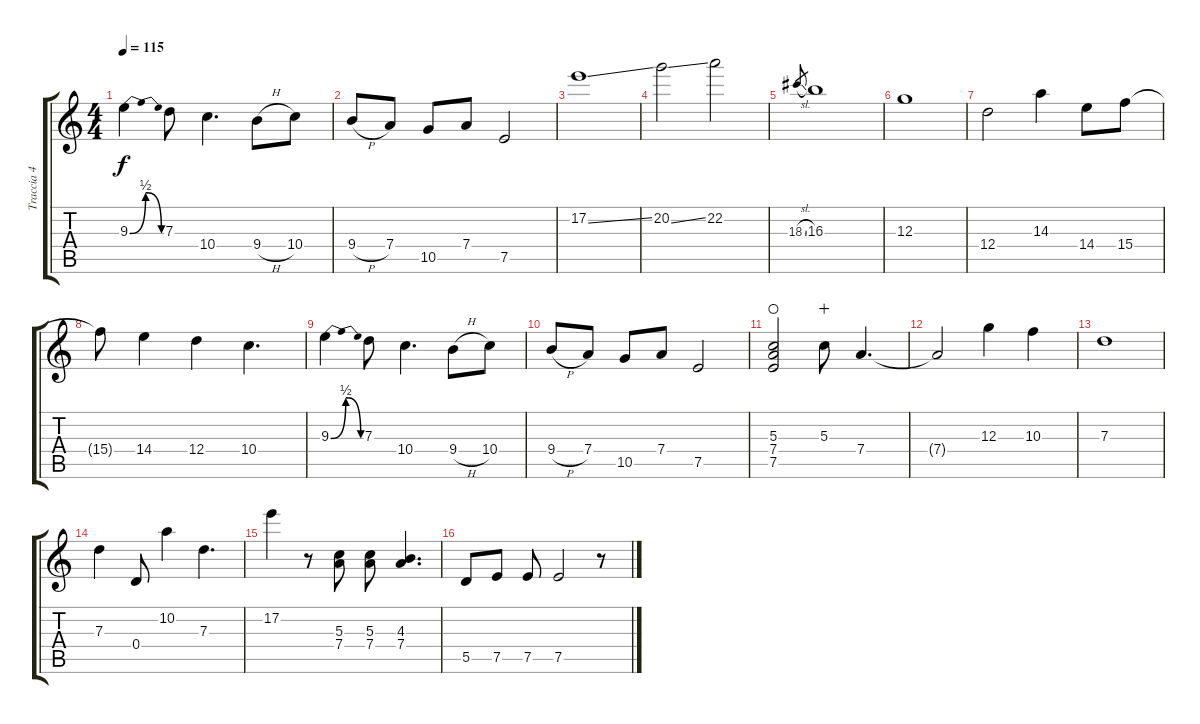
\track ("Traccia 4" "Traccia 4") {instrument overdrivenguitar}
\staff {score tabs}
\tuning (E4 B3 G3 D3 A2 E2) {hide}
\ts (4 4)
\tempo 115
\clef g2
\ks c
9.3{be (bendrelease 0 0 30 2 30 2 60 0)}.4{dy f} 7.3.8 10.4.4{d} 9.4{h}.8 10.4.8 |
9.4{h}.8 7.4.8 10.5.8 7.4.8 7.5.2 |
17.2{ss}.1 |
20.2{ss}.2 22.2.2 |
18.3{sl}.8{gr} 16.3.1 |
12.3.1 |
12.4.2 14.3.4 14.4.8 15.4.8 |
15.4{t}.8 14.4.4 12.4.4 10.4.4{d} |
9.3{be (bendrelease 0 0 30 2 30 2 60 0)}.4 7.3.8 10.4.4{d} 9.4{h}.8 10.4.8 |
9.4{h}.8 7.4.8 10.5.8 7.4.8 7.5.2 |
(5.3 7.4 7.5).2{waho} 5.3.8{wahc} 7.4.4{d} |
7.4{t}.2 12.3.4 10.3.4 |
7.3.1 |
7.3.4 0.4.8 10.2.4 7.3.4{d} |
17.2.4 r.8 (5.3 7.4).8 (5.3 7.4).8 (4.3 7.4).4{d} |
5.5.8 7.5.8 7.5.8 7.5.2 r.8
